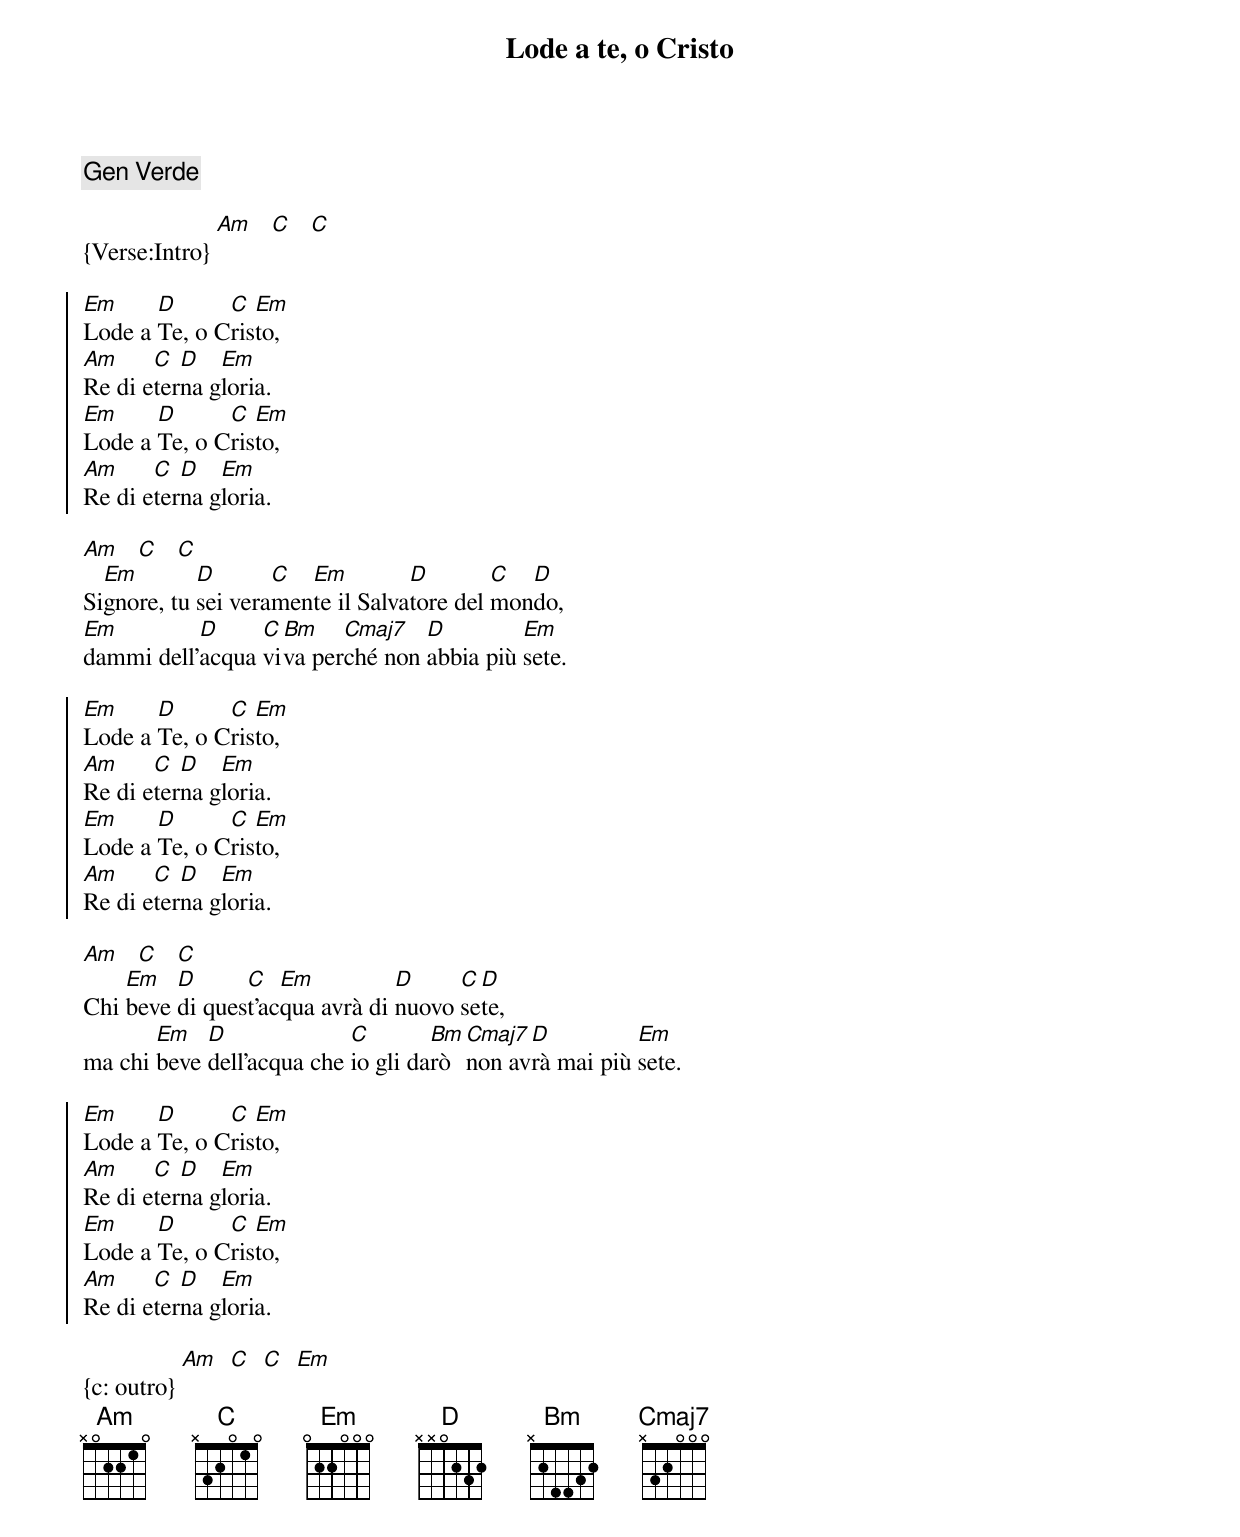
{title: Lode a te, o Cristo}
{c: Gen Verde}

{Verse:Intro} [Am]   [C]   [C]

{soc}
[Em]Lode a [D]Te, o C[C]ris[Em]to,
[Am]Re di e[C]ter[D]na g[Em]loria.
[Em]Lode a [D]Te, o C[C]ris[Em]to,
[Am]Re di e[C]ter[D]na g[Em]loria.
{eoc}

[Am]   [C]   [C]
Si[Em]gnore, tu [D]sei vera[C]men[Em]te il Salva[D]tore del [C]mon[D]do,
[Em]dammi dell’[D]acqua [C]vi[Bm]va per[Cmaj7]ché non [D]abbia più [Em]sete.

{soc}
[Em]Lode a [D]Te, o C[C]ris[Em]to,
[Am]Re di e[C]ter[D]na g[Em]loria.
[Em]Lode a [D]Te, o C[C]ris[Em]to,
[Am]Re di e[C]ter[D]na g[Em]loria.
{eoc}

[Am]   [C]   [C]
Chi [Em]beve [D]di ques[C]t’ac[Em]qua avrà di [D]nuovo [C]se[D]te,
ma chi [Em]beve [D]dell’acqua che [C]io gli da[Bm]rò [Cmaj7]non av[D]rà mai più [Em]sete.

{soc}
[Em]Lode a [D]Te, o C[C]ris[Em]to,
[Am]Re di e[C]ter[D]na g[Em]loria.
[Em]Lode a [D]Te, o C[C]ris[Em]to,
[Am]Re di e[C]ter[D]na g[Em]loria.
{eoc}

{c: outro} [Am]  [C]  [C]  [Em]
